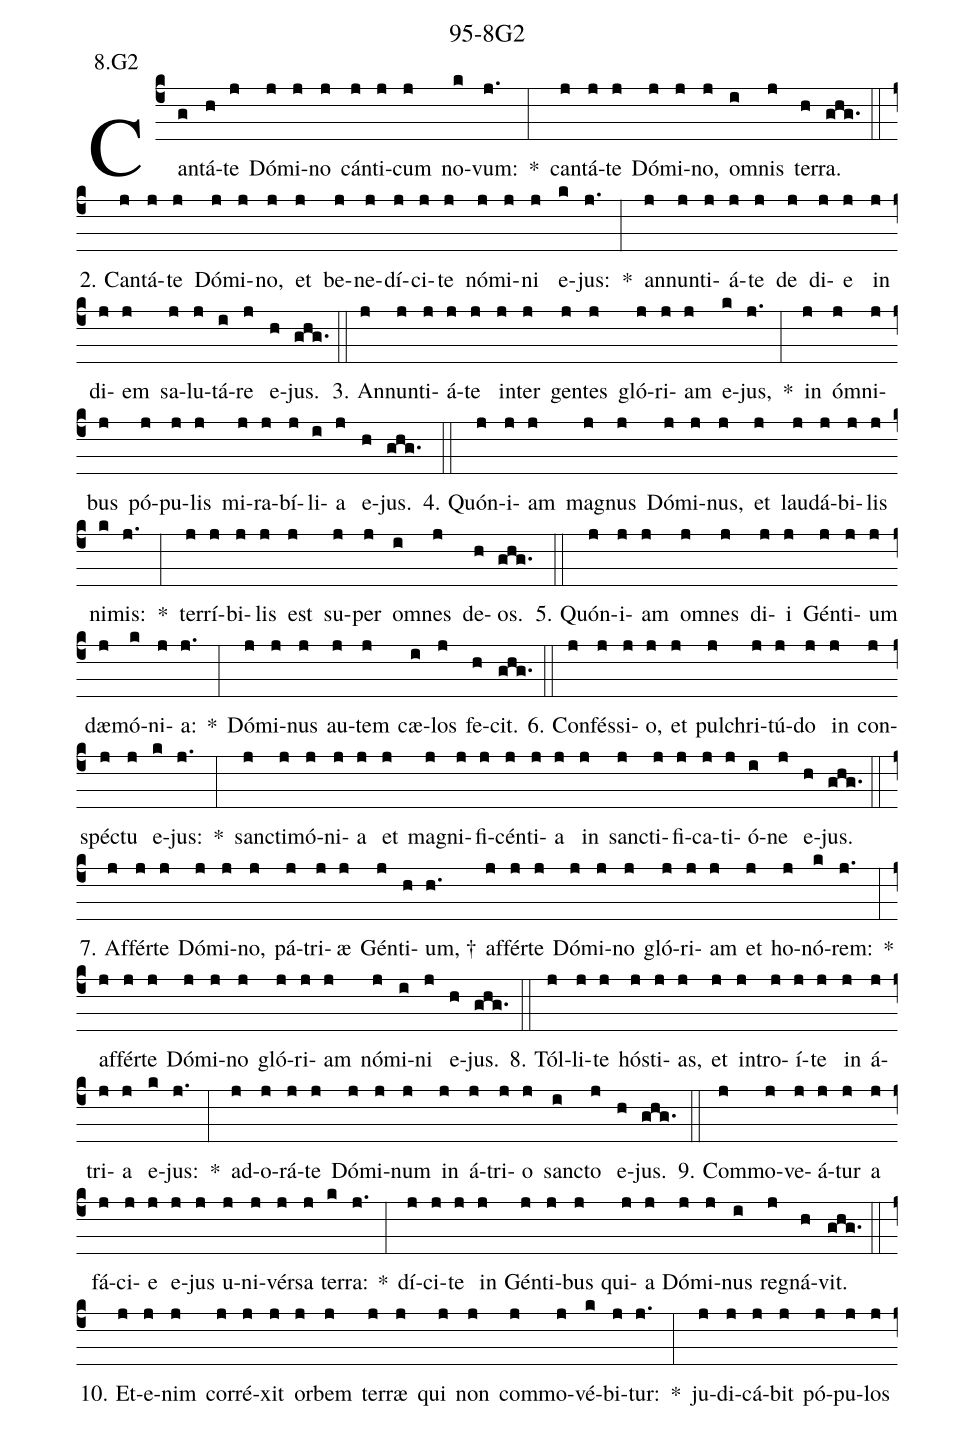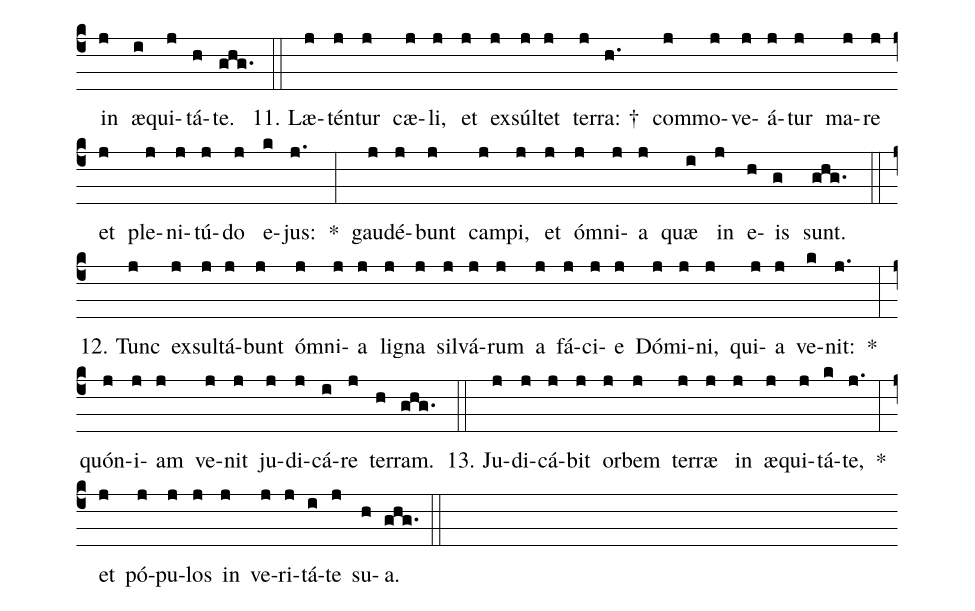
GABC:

name: 95-8G2;
annotation: 8.G2;
%%
(c4)Can(g)tá(h)te(j) Dó(j)mi(j)no(j) cán(j)ti(j)cum(j) no(k)vum:(j.) *(:) can(j)tá(j)te(j) Dó(j)mi(j)no,(j) om(i)nis(j) ter(h)ra.(ghg.) (::)
2. Can(j)tá(j)te(j) Dó(j)mi(j)no,(j) et(j) be(j)ne(j)dí(j)ci(j)te(j) nó(j)mi(j)ni(j) e(k)jus:(j.) *(:) an(j)nun(j)ti(j)á(j)te(j) de(j) di(j)e(j) in(j) di(j)em(j) sa(j)lu(j)tá(i)re(j) e(h)jus.(ghg.) (::)
3. An(j)nun(j)ti(j)á(j)te(j) in(j)ter(j) gen(j)tes(j) gló(j)ri(j)am(j) e(k)jus,(j.) *(:) in(j) óm(j)ni(j)bus(j) pó(j)pu(j)lis(j) mi(j)ra(j)bí(j)li(i)a(j) e(h)jus.(ghg.) (::)
4. Quón(j)i(j)am(j) ma(j)gnus(j) Dó(j)mi(j)nus,(j) et(j) lau(j)dá(j)bi(j)lis(j) ni(k)mis:(j.) *(:) ter(j)rí(j)bi(j)lis(j) est(j) su(j)per(j) om(i)nes(j) de(h)os.(ghg.) (::)
5. Quón(j)i(j)am(j) om(j)nes(j) di(j)i(j) Gén(j)ti(j)um(j) dæ(j)mó(k)ni(j)a:(j.) *(:) Dó(j)mi(j)nus(j) au(j)tem(j) cæ(i)los(j) fe(h)cit.(ghg.) (::)
6. Con(j)fés(j)si(j)o,(j) et(j) pul(j)chri(j)tú(j)do(j) in(j) con(j)spéc(j)tu(j) e(k)jus:(j.) *(:) sanc(j)ti(j)mó(j)ni(j)a(j) et(j) ma(j)gni(j)fi(j)cén(j)ti(j)a(j) in(j) sanc(j)ti(j)fi(j)ca(j)ti(j)ó(i)ne(j) e(h)jus.(ghg.) (::)
7. Af(j)fér(j)te(j) Dó(j)mi(j)no,(j) pá(j)tri(j)æ(j) Gén(j)ti(h)um, †(h.) af(j)fér(j)te(j) Dó(j)mi(j)no(j) gló(j)ri(j)am(j) et(j) ho(j)nó(k)rem:(j.) *(:) af(j)fér(j)te(j) Dó(j)mi(j)no(j) gló(j)ri(j)am(j) nó(j)mi(i)ni(j) e(h)jus.(ghg.) (::)
8. Tól(j)li(j)te(j) hós(j)ti(j)as,(j) et(j) in(j)tro(j)í(j)te(j) in(j) á(j)tri(j)a(j) e(k)jus:(j.) *(:) ad(j)o(j)rá(j)te(j) Dó(j)mi(j)num(j) in(j) á(j)tri(j)o(j) sanc(i)to(j) e(h)jus.(ghg.) (::)
9. Com(j)mo(j)ve(j)á(j)tur(j) a(j) fá(j)ci(j)e(j) e(j)jus(j) u(j)ni(j)vér(j)sa(j) ter(k)ra:(j.) *(:) dí(j)ci(j)te(j) in(j) Gén(j)ti(j)bus(j) qui(j)a(j) Dó(j)mi(j)nus(i) re(j)gná(h)vit.(ghg.) (::)
10. Et(j)e(j)nim(j) cor(j)ré(j)xit(j) or(j)bem(j) ter(j)ræ(j) qui(j) non(j) com(j)mo(j)vé(k)bi(j)tur:(j.) *(:) ju(j)di(j)cá(j)bit(j) pó(j)pu(j)los(j) in(j) æ(i)qui(j)tá(h)te.(ghg.) (::)
11. Læ(j)tén(j)tur(j) cæ(j)li,(j) et(j) ex(j)súl(j)tet(j) ter(j)ra: †(h.) com(j)mo(j)ve(j)á(j)tur(j) ma(j)re(j) et(j) ple(j)ni(j)tú(j)do(j) e(k)jus:(j.) *(:) gau(j)dé(j)bunt(j) cam(j)pi,(j) et(j) óm(j)ni(j)a(j) quæ(i) in(j) e(h)is(g) sunt.(ghg.) (::)
12. Tunc(j) ex(j)sul(j)tá(j)bunt(j) óm(j)ni(j)a(j) li(j)gna(j) sil(j)vá(j)rum(j) a(j) fá(j)ci(j)e(j) Dó(j)mi(j)ni,(j) qui(j)a(j) ve(k)nit:(j.) *(:) quón(j)i(j)am(j) ve(j)nit(j) ju(j)di(j)cá(i)re(j) ter(h)ram.(ghg.) (::)
13. Ju(j)di(j)cá(j)bit(j) or(j)bem(j) ter(j)ræ(j) in(j) æ(j)qui(j)tá(k)te,(j.) *(:) et(j) pó(j)pu(j)los(j) in(j) ve(j)ri(j)tá(i)te(j) su(h)a.(ghg.) (::)
